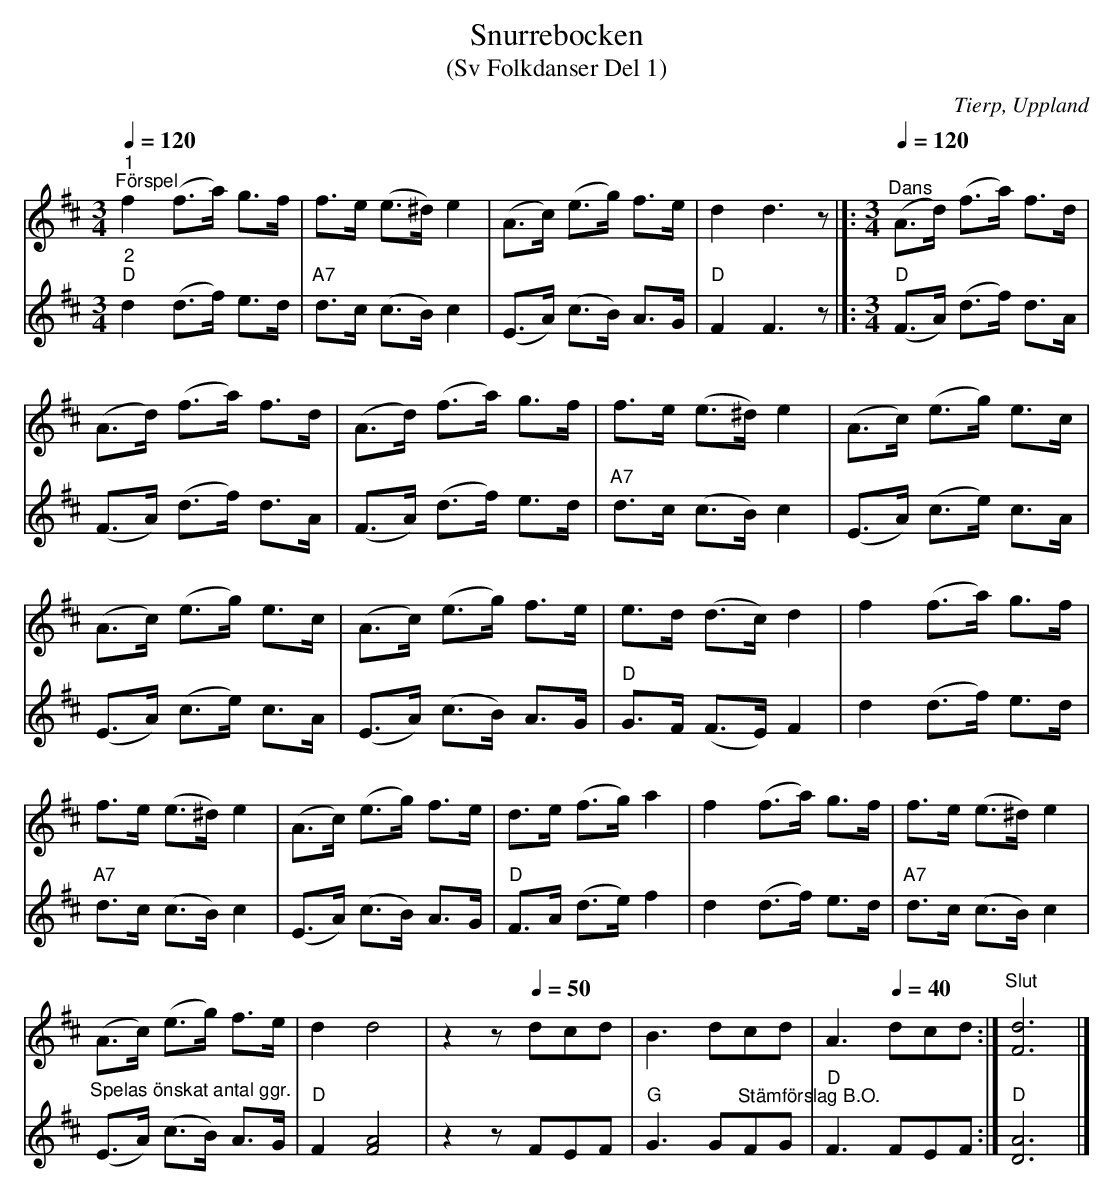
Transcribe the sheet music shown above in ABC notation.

X:1
T:Snurrebocken
T:(Sv Folkdanser Del 1)
O:Tierp, Uppland
L:1/8
Q:1/4=120
M:3/4
K:D
V:1
"^1""^Förspel" f2 (f>a) g>f | f>e (e>^d) e2 | (A>c) (e>g) f>e | d2 d3 z |]: [K:D][M:3/4]"^Dans"[Q:1/4=120] (A>d) (f>a) f>d |
(A>d) (f>a) f>d | (A>d) (f>a) g>f | f>e (e>^d) e2 | (A>c) (e>g) e>c |
(A>c) (e>g) e>c | (A>c) (e>g) f>e | e>d (d>c) d2 | f2 (f>a) g>f |
f>e (e>^d) e2 | (A>c) (e>g) f>e | d>e (f>g) a2 | f2 (f>a) g>f | f>e (e>^d) e2 |
(A>c) (e>g) f>e | d2 d4 | z2 z[Q:1/4=50] dcd | B3 dcd | A3[Q:1/4=40] dcd :|"^Slut" [Fd]6 |]
V:2
"^2""D" d2 (d>f) e>d |"A7" d>c (c>B) c2 | (E>A) (c>B) A>G |"D" F2 F3 z |]: [K:D][M:3/4]"D" (F>A) (d>f) d>A |
(F>A) (d>f) d>A | (F>A) (d>f) e>d |"A7" d>c (c>B) c2 | (E>A) (c>e) c>A | (E>A) (c>e) c>A |
(E>A) (c>B) A>G |"D" G>F (F>E) F2 | d2 (d>f) e>d | "A7" d>c (c>B) c2 | (E>A) (c>B) A>G |
"D" F>A (d>e) f2 | d2 (d>f) e>d |"A7" d>c (c>B) c2 | "^Spelas önskat antal ggr." (E>A) (c>B) A>G |
"D" F2 [FA]4 | z2 z FEF | "G" G3 G"^Stämförslag B.O."FG |"D" F3 FEF :|"D" [DA]6 |]
